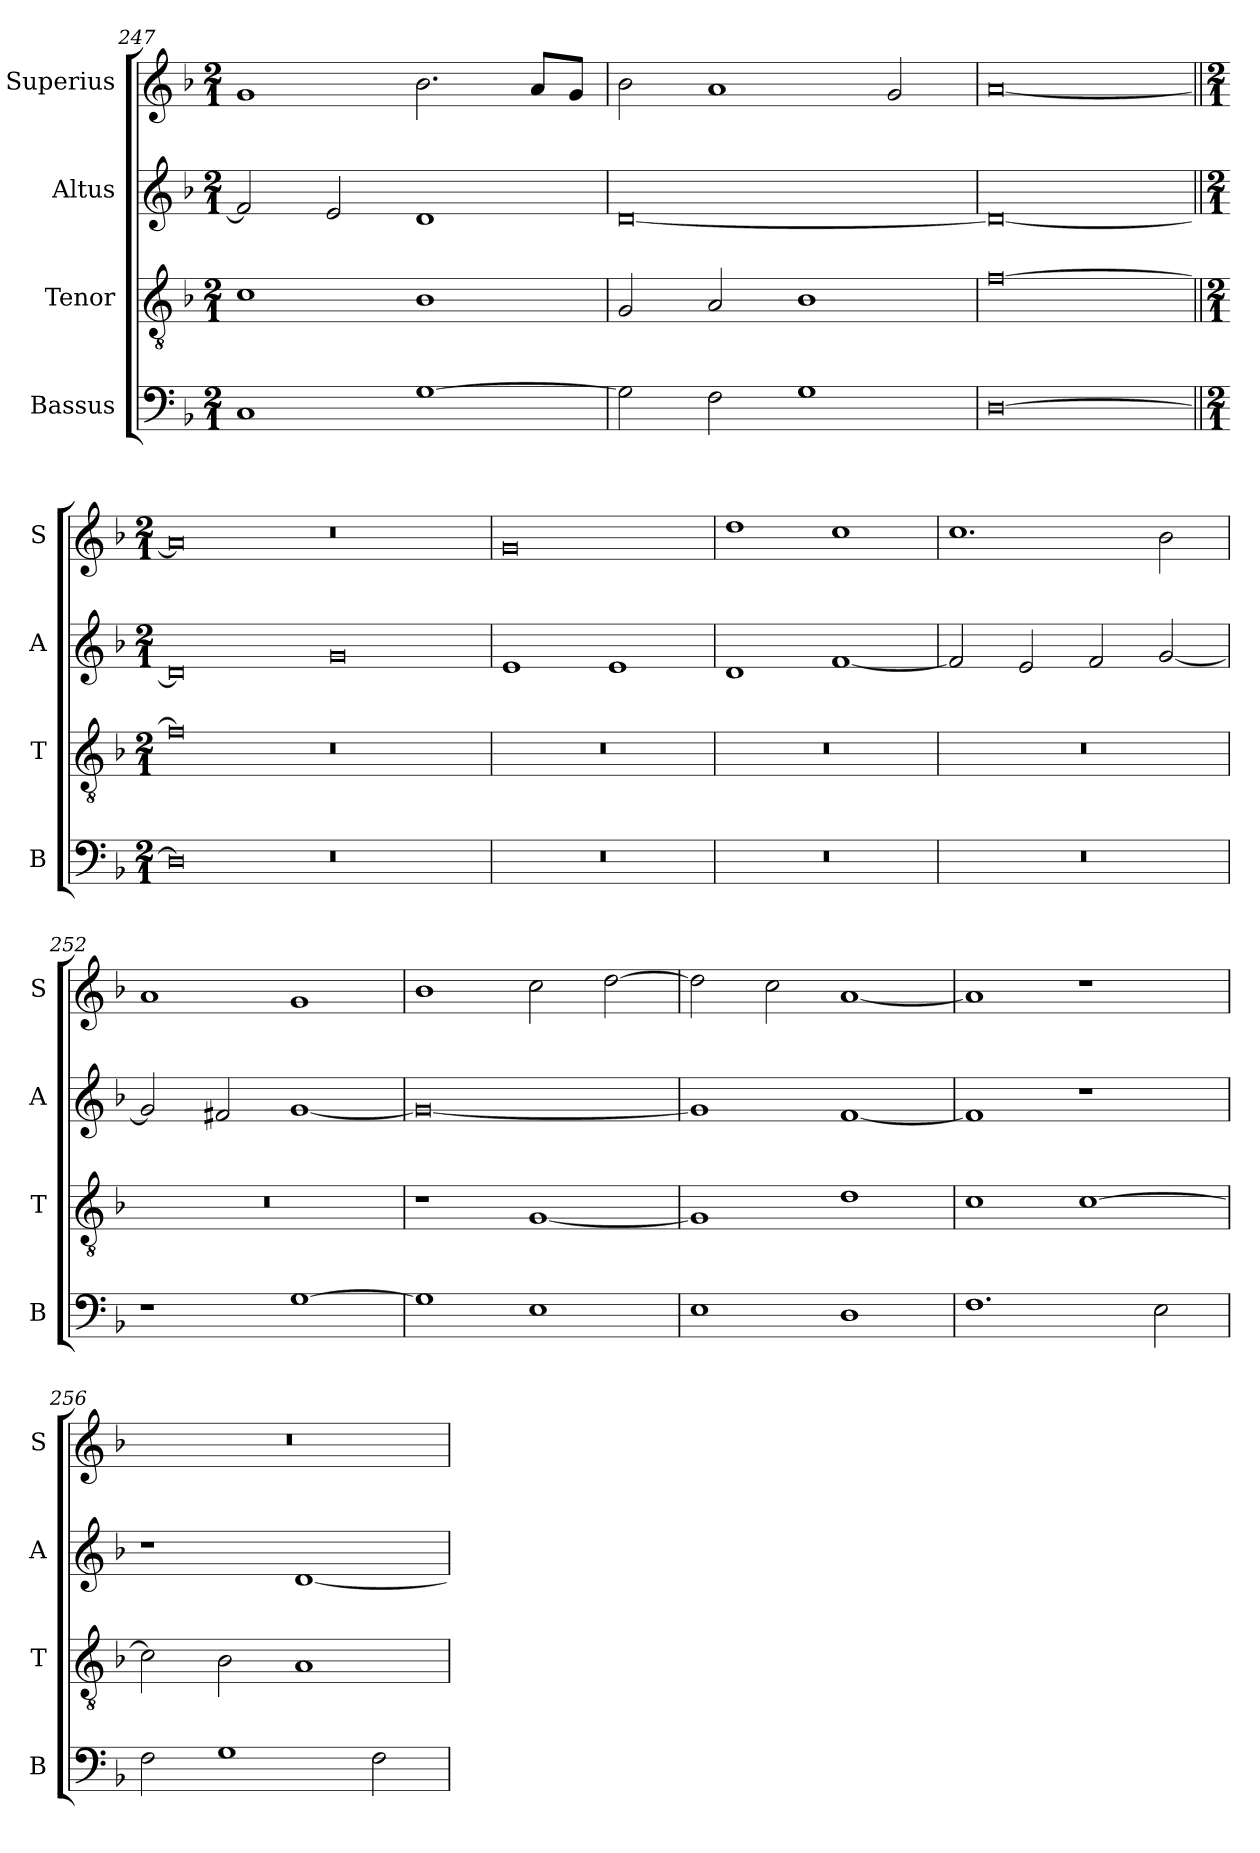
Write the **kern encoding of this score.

**kern	**kern	**kern	**kern
*part4	*part3	*part2	*part1
*staff4	*staff3	*staff2	*staff1
*I"Bassus	*I"Tenor	*I"Altus	*I"Superius
*I'B	*I'T	*I'A	*I'S
*clefF4	*clefGv2	*clefG2	*clefG2
*k[b-]	*k[b-]	*k[b-]	*k[b-]
*F:	*F:	*F:	*F:
*M2/1	*M2/1	*M2/1	*M2/1
=247	=247	=247	=247
1C	1c	2f]	1g
.	.	2e	.
[1G	1B-	1d	2.b-
.	.	.	8aL
.	.	.	8gJ
=248	=248	=248	=248
2G]	2G	[0d	2b-
2F	2A	.	1a
1G	1B-	.	.
.	.	.	2g
=	=	=	=
[0D	[0f	0d_	[0a
=||	=||	=||	=||
*M2/1	*M2/1	*M2/1	*M2/1
0D]	0f]	0d]	0a]
0r	0r	0g	0r
=249	=249	=249	=249
0r	0r	1e	0g
.	.	1e	.
=250	=250	=250	=250
0r	0r	1d	1dd
.	.	[1f	1cc
=251	=251	=251	=251
0r	0r	2f]	1.cc
.	.	2e	.
.	.	2f	.
.	.	[2g	2b-
=252	=252	=252	=252
1r	0r	2g]	1a
.	.	2f#X	.
[1G	.	[1g	1g
=253	=253	=253	=253
1G]	1r	0g_	1b-
1E	[1G	.	2cc
.	.	.	[2dd
=254	=254	=254	=254
1E	1G]	1g]	2dd]
.	.	.	2cc
1D	1d	[1f	[1a
=255	=255	=255	=255
1.F	1c	1f]	1a]
.	[1c	1r	1r
2E	.	.	.
=256	=256	=256	=256
2F	2c]	1r	0r
1G	2B-	.	.
.	1A	[1d	.
2F	.	.	.
=	=	=	=
*-	*-	*-	*-
